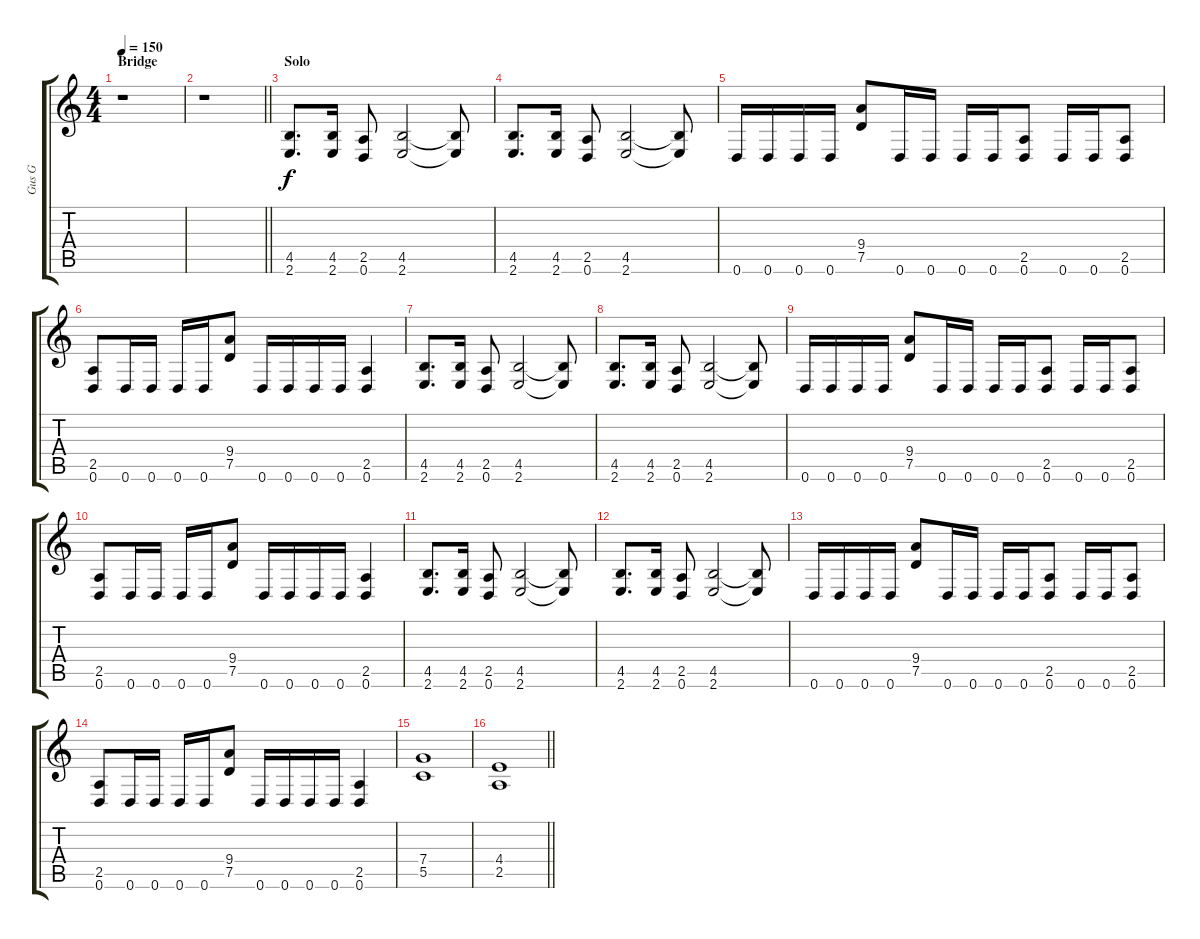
\track ("Gus G" "Gus G") {instrument distortionguitar}
\staff {score tabs}
\tuning (D4 A3 F3 C3 G2 D2) {hide}
\ts (4 4)
\section ("" "Bridge")
\tempo 150
\clef g2
\ks c
r.1{dy f} |
\barLineRight lightlight
r.1 |
\section ("" "Solo")
(4.5 2.6).8{d volume 11} (4.5 2.6).16 (2.5 0.6).8 (4.5 2.6).2 (4.5{t} 2.6{t}).8 |
(4.5 2.6).8{d} (4.5 2.6).16 (2.5 0.6).8 (4.5 2.6).2 (4.5{t} 2.6{t}).8 |
0.6.16 0.6.16 0.6.16 0.6.16 (9.4 7.5).8 0.6.16 0.6.16 0.6.16 0.6.16 (2.5 0.6).8 0.6.16 0.6.16 (2.5 0.6).8 |
(2.5 0.6).8 0.6.16 0.6.16 0.6.16 0.6.16 (9.4 7.5).8 0.6.16 0.6.16 0.6.16 0.6.16 (2.5 0.6).4 |
(4.5 2.6).8{d} (4.5 2.6).16 (2.5 0.6).8 (4.5 2.6).2 (4.5{t} 2.6{t}).8 |
(4.5 2.6).8{d} (4.5 2.6).16 (2.5 0.6).8 (4.5 2.6).2 (4.5{t} 2.6{t}).8 |
0.6.16 0.6.16 0.6.16 0.6.16 (9.4 7.5).8 0.6.16 0.6.16 0.6.16 0.6.16 (2.5 0.6).8 0.6.16 0.6.16 (2.5 0.6).8 |
(2.5 0.6).8 0.6.16 0.6.16 0.6.16 0.6.16 (9.4 7.5).8 0.6.16 0.6.16 0.6.16 0.6.16 (2.5 0.6).4 |
(4.5 2.6).8{d} (4.5 2.6).16 (2.5 0.6).8 (4.5 2.6).2 (4.5{t} 2.6{t}).8 |
(4.5 2.6).8{d} (4.5 2.6).16 (2.5 0.6).8 (4.5 2.6).2 (4.5{t} 2.6{t}).8 |
0.6.16 0.6.16 0.6.16 0.6.16 (9.4 7.5).8 0.6.16 0.6.16 0.6.16 0.6.16 (2.5 0.6).8 0.6.16 0.6.16 (2.5 0.6).8 |
(2.5 0.6).8 0.6.16 0.6.16 0.6.16 0.6.16 (9.4 7.5).8 0.6.16 0.6.16 0.6.16 0.6.16 (2.5 0.6).4 |
(7.4 5.5).1 |
\barLineRight lightlight
(4.4 2.5).1
